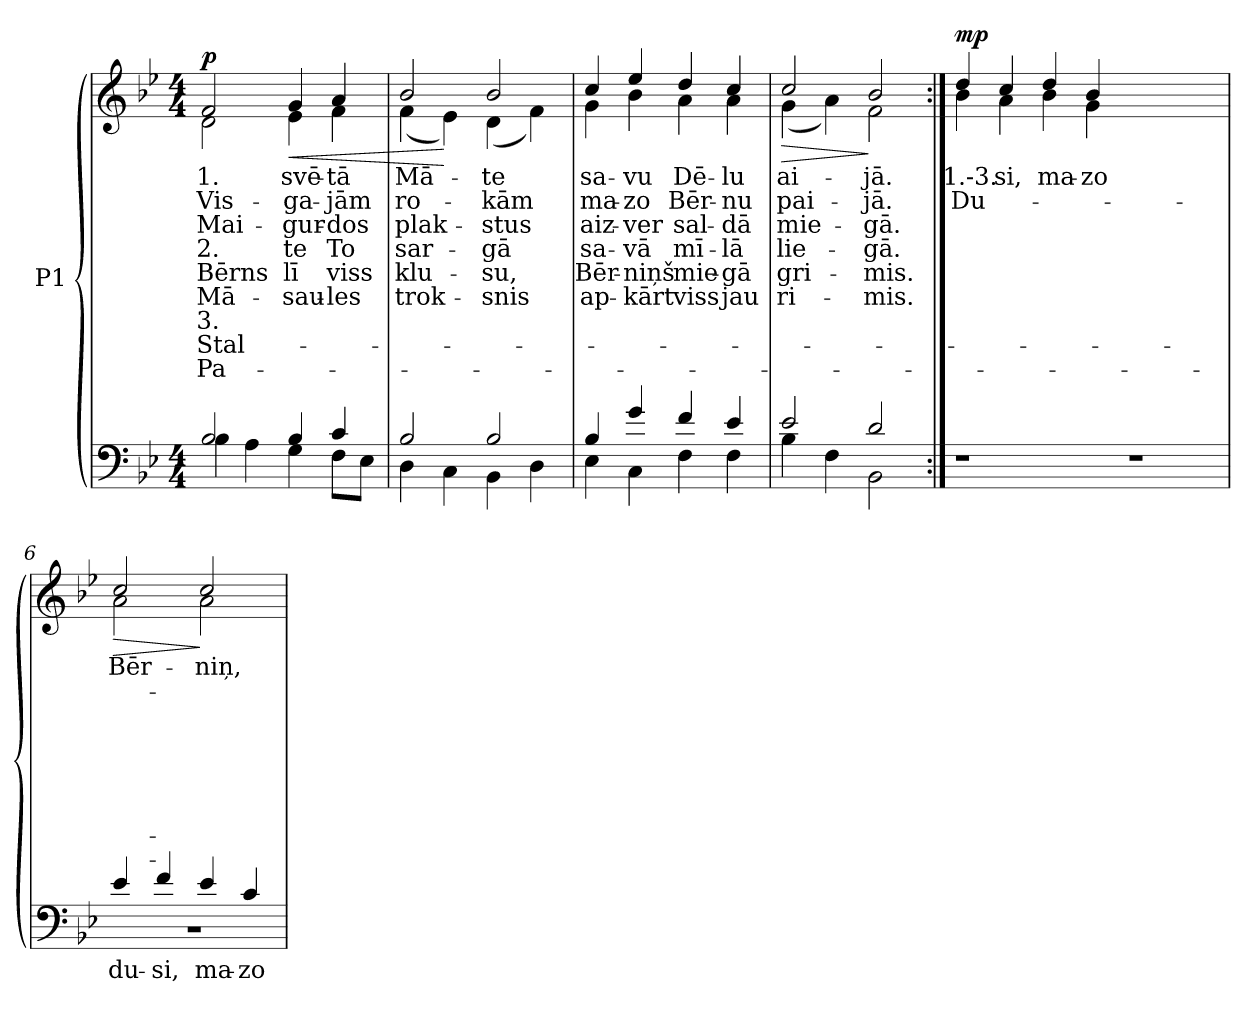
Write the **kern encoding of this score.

**kern	**text	**kern	**text	**text	**text	**text	**text	**text	**text	**text	**text	**dynam
*part1	*part1	*part1	*part1	*part1	*part1	*part1	*part1	*part1	*part1	*part1	*part1	*part1
*staff2	*staff2	*staff1	*staff1	*staff1	*staff1	*staff1	*staff1	*staff1	*staff1	*staff1	*staff1	*staff1/2
*I"P1	*	*	*	*	*	*	*	*	*	*	*	*
!!LO:PB:g=z
*clefF4	*	*clefG2	*	*	*	*	*	*	*	*	*	*
*k[b-e-]	*	*k[b-e-]	*	*	*	*	*	*	*	*	*	*
*B-:	*	*B-:	*	*	*	*	*	*	*	*	*	*
*M4/4	*	*M4/4	*	*	*	*	*	*	*	*	*	*
*MM85	*	*MM85	*	*	*	*	*	*	*	*	*	*
=1	=1	=1	=1	=1	=1	=1	=1	=1	=1	=1	=1	=1
*^	*	*	*	*	*	*	*	*	*	*	*	*
!	!	!	!LO:TX:a:B:t=Liegi, maigi	!	!	!	!	!	!	!	!	!	!
!	!	!	!	!LO:LY:b:color=#000000	!LO:LY:b:color=#000000	!LO:LY:b:color=#000000	!LO:LY:b:color=#000000	!LO:LY:b:color=#000000	!LO:LY:b:color=#000000	!LO:LY:b:color=#000000	!LO:LY:b:color=#000000	!LO:LY:b:color=#000000	!
*	*	*	*^	*	*	*	*	*	*	*	*	*	*
2B-i/	4B-i\	.	2fi/	2di\	1.	-Vis-	Mai-	2.	Bērns	Mā-	3.	Stal-	Pa-	p
.	4Ai\	.	.	.	.	.	.	.	.	.	.	.	.	.
!	!	!	!	!	!LO:LY:b:color=#000000	!LO:LY:b:color=#000000	!LO:LY:b:color=#000000	!LO:LY:b:color=#000000	!LO:LY:b:color=#000000	!LO:LY:b:color=#000000	!	!	!	!LO:HP:b
4B-i/	4Gi\	.	4gi/	4e-i\	-svē-	-ga-	gur-	-te	-lī	-sau-	.	.	.	<
!	!	!	!	!	!LO:LY:b:color=#000000	!LO:LY:b:color=#000000	!LO:LY:b:color=#000000	!LO:LY:b:color=#000000	!LO:LY:b:color=#000000	!LO:LY:b:color=#000000	!	!	!	!
4ci/	8Fi\L	.	4ai/	4fi\	tā	-jām	-dos	To	viss	-les	.	.	.	.
.	8E-i\J	.	.	.	.	.	.	.	.	.	.	.	.	.
=2	=2	=2	=2	=2	=2	=2	=2	=2	=2	=2	=2	=2	=2	=2
!	!	!	!	!	!LO:LY:b:color=#000000	!LO:LY:b:color=#000000	!LO:LY:b:color=#000000	!LO:LY:b:color=#000000	!LO:LY:b:color=#000000	!LO:LY:b:color=#000000	!	!	!	!
2B-i/	4Di\	.	2b-i/	(4fi\	Mā-	-ro-	plak-	sar-	klu-	trok-	.	.	.	.
.	4Ci\	.	.	4e-i\)	.	.	.	.	.	.	.	.	.	[
!	!	!	!	!	!LO:LY:b:color=#000000	!LO:LY:b:color=#000000	!LO:LY:b:color=#000000	!LO:LY:b:color=#000000	!LO:LY:b:color=#000000	!LO:LY:b:color=#000000	!	!	!	!
2B-i/	4BB-i\	.	2b-i/	(4di\	-te	kām	-stus	-gā	-su,	-snis	.	.	.	.
.	4Di\	.	.	4fi\)	.	.	.	.	.	.	.	.	.	.
=3	=3	=3	=3	=3	=3	=3	=3	=3	=3	=3	=3	=3	=3	=3
!	!	!	!	!	!LO:LY:b:color=#000000	!LO:LY:b:color=#000000	!LO:LY:b:color=#000000	!LO:LY:b:color=#000000	!LO:LY:b:color=#000000	!LO:LY:b:color=#000000	!	!	!	!
4B-i/	4E-i\	.	4cci/	4gi\	sa-	-ma-	aiz-	sa-	Bēr-	ap-	.	.	.	.
!	!	!	!	!	!LO:LY:b:color=#000000	!LO:LY:b:color=#000000	!LO:LY:b:color=#000000	!LO:LY:b:color=#000000	!LO:LY:b:color=#000000	!LO:LY:b:color=#000000	!	!	!	!
4gi/	4Ci\	.	4ee-i/	4b-i\	-vu	zo	-ver	-vā	-niņš	-kārt	.	.	.	.
!	!	!	!	!	!LO:LY:b:color=#000000	!LO:LY:b:color=#000000	!LO:LY:b:color=#000000	!LO:LY:b:color=#000000	!LO:LY:b:color=#000000	!LO:LY:b:color=#000000	!	!	!	!
4fi/	4Fi\	.	4ddi/	4ai\	Dē-	-Bēr-	sal-	mī-	mie-	viss	.	.	.	.
!	!	!	!	!	!LO:LY:b:color=#000000	!LO:LY:b:color=#000000	!LO:LY:b:color=#000000	!LO:LY:b:color=#000000	!LO:LY:b:color=#000000	!LO:LY:b:color=#000000	!	!	!	!
4e-i/	4Fi\	.	4cci/	4ai\	-lu	nu	-dā	-lā	-gā	jau	.	.	.	.
=4	=4	=4	=4	=4	=4	=4	=4	=4	=4	=4	=4	=4	=4	=4
!	!	!	!	!	!LO:LY:b:color=#000000	!LO:LY:b:color=#000000	!LO:LY:b:color=#000000	!LO:LY:b:color=#000000	!LO:LY:b:color=#000000	!LO:LY:b:color=#000000	!	!	!	!LO:HP:b
2e-i/	4B-i\	.	2cci/	(4gi\	ai-	-pai-	mie-	lie-	gri-	ri-	.	.	.	>
.	4Fi\	.	.	4ai\)	.	.	.	.	.	.	.	.	.	.
!	!	!	!	!	!LO:LY:b:color=#000000	!LO:LY:b:color=#000000	!LO:LY:b:color=#000000	!LO:LY:b:color=#000000	!LO:LY:b:color=#000000	!LO:LY:b:color=#000000	!	!	!	!
2di/	2BB-i\	.	2b-i/	2fi\	-jā.	jā.	-gā.	-gā.	-mis.	-mis.	.	.	.	]
*v	*v	*	*	*	*	*	*	*	*	*	*	*	*	*
!!LO:LB:g=z	!!
=5:|!	=5:|!	=5:|!	=5:|!	=5:|!	=5:|!	=5:|!	=5:|!	=5:|!	=5:|!	=5:|!	=5:|!	=5:|!	=5:|!
*^	*	*	*	*	*	*	*	*	*	*	*	*	*
!	!	!	!	!	!LO:LY:b:color=#000000	!LO:LY:b:color=#000000	!	!	!	!	!	!	!	!
*v	*v	*	*	*	*	*	*	*	*	*	*	*	*	*
1r	.	4ddi/	4b-i\	1.-3.	Du-	.	.	.	.	.	.	.	mp
!	!	!	!	!LO:LY:b:color=#000000	!	!	!	!	!	!	!	!	!
.	.	4cci/	4ai\	-si,	.	.	.	.	.	.	.	.	.
!	!	!	!	!LO:LY:b:color=#000000	!	!	!	!	!	!	!	!	!
.	.	4ddi/	4b-i\	ma-	.	.	.	.	.	.	.	.	.
!	!	!	!	!LO:LY:b:color=#000000	!	!	!	!	!	!	!	!	!
.	.	4b-i/	4gi\	-zo	.	.	.	.	.	.	.	.	.
1r	.	1ryy	1ryy	.	.	.	.	.	.	.	.	.	.
=6	=6	=6	=6	=6	=6	=6	=6	=6	=6	=6	=6	=6	=6
!	!LO:LY:a:color=#000000	!	!	!	!	!	!	!	!	!	!	!	!
*^	*	*	*	*	*	*	*	*	*	*	*	*	*
!	!	!	!	!	!LO:LY:b:color=#000000	!	!	!	!	!	!	!	!	!LO:HP:b
4e-i/	1r	du-	2cci/	2ai\	Bēr-	.	.	.	.	.	.	.	.	>
!	!	!LO:LY:a:color=#000000	!	!	!	!	!	!	!	!	!	!	!	!
4fi/	.	-si,	.	.	.	.	.	.	.	.	.	.	.	.
!	!	!LO:LY:a:color=#000000	!	!	!	!	!	!	!	!	!	!	!	!
!	!	!	!	!	!LO:LY:b:color=#000000	!	!	!	!	!	!	!	!	!
4e-i/	.	ma-	2cci/	2ai\	-niņ,	.	.	.	.	.	.	.	.	]
!	!	!LO:LY:a:color=#000000	!	!	!	!	!	!	!	!	!	!	!	!
4ci/	.	-zo	.	.	.	.	.	.	.	.	.	.	.	.
*v	*v	*	*	*	*	*	*	*	*	*	*	*	*	*
*	*	*v	*v	*	*	*	*	*	*	*	*	*	*
=	=	=	=	=	=	=	=	=	=	=	=	=
*-	*-	*-	*-	*-	*-	*-	*-	*-	*-	*-	*-	*-
